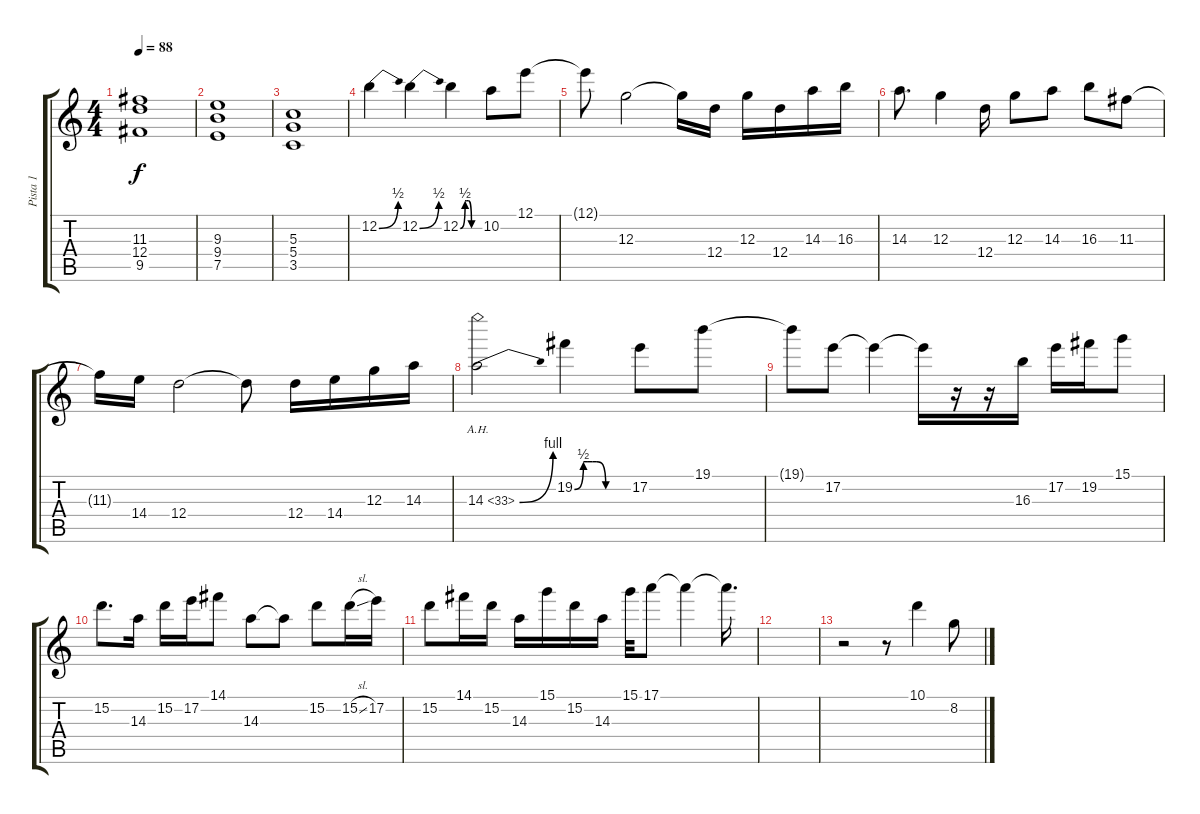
\track ("Pista 1" "Pista 1") {instrument overdrivenguitar}
\staff {score tabs}
\tuning (E4 B3 G3 D3 A2 E2) {hide}
\ts (4 4)
\tempo 88
\clef g2
\ks c
(11.3 12.4 9.5).1{dy f} |
(9.3 9.4 7.5).1 |
(5.3 5.4 3.5).1 |
12.2{be (bend 0 0 60 2)}.4 12.2{be (bend 0 0 60 2)}.4 12.2{be (custom 0 0 15 2 20 2 25 2 35 0 60 0)}.4 10.2.8 12.1.8 |
12.1{t}.8 12.3.2 12.3{t}.16 12.4.16 12.3.16 12.4.16 14.3.16 16.3.16 |
14.3.8{d} 12.3.4 12.4.16 12.3.8 14.3.8 16.3.8 11.3.8 |
11.3{t}.16 14.4.16 12.4.2 12.4{t}.8 12.4.16 14.4.16 12.3.16 14.3.16 |
14.3{be (bend 0 0 60 4) ah 19}.2 19.2{be (custom 0 0 10 2 15 2 20 2 25 2 35 0 60 0)}.4 17.2.8 19.1.8 |
19.1{t}.8 17.2.8 17.2{t}.4 17.2{t}.16 r.16 r.16 16.3.16 17.2.16 19.2.16 15.1.8 |
15.2.8{d} 14.3.16 15.2.16 17.2.16 14.1.8 14.3.8 14.3{t}.8 15.2.8 15.2{sl}.16 17.2.16 |
15.2.8 14.1.16 15.2.16 14.3.16 15.1.16 15.2.16 14.3.16 15.1.32 17.1.8 17.1{t}.4 17.1{t}.16{d} |
|
r.2 r.8 10.1.4 8.2.8
